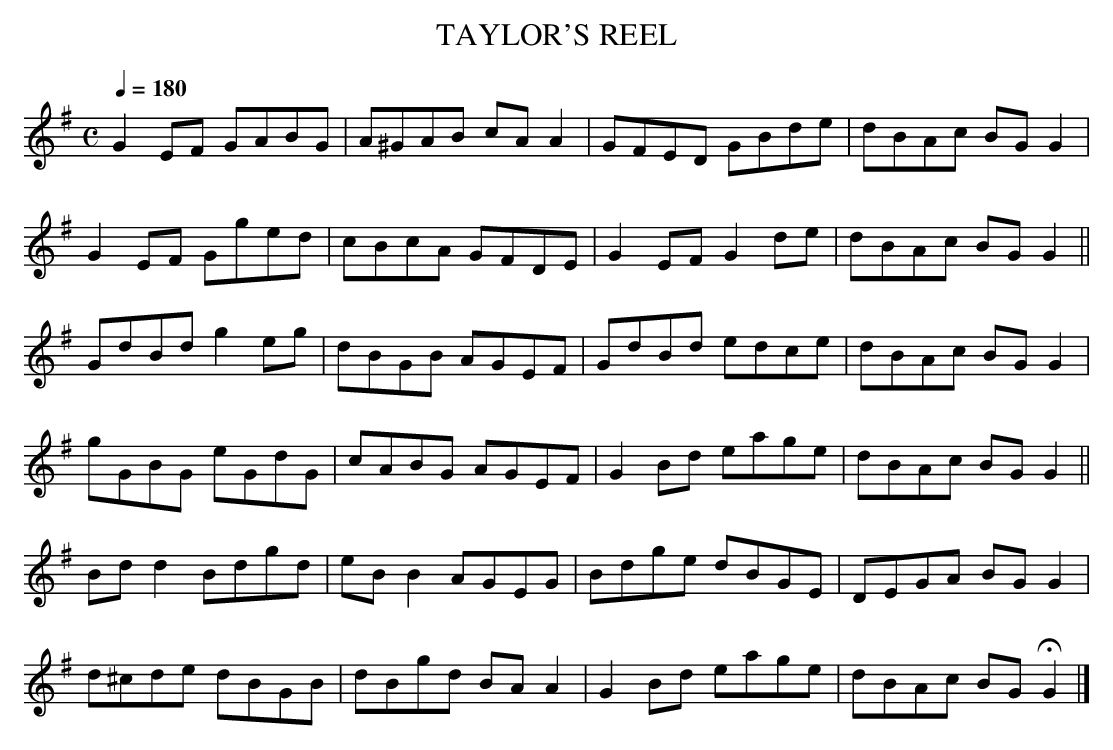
X:1
T:TAYLOR'S REEL
Q:1/4=180
M:C
K:G
G2EF GABG|A^GAB cAA2|GFED GBde|dBAc BG G2|
G2 EF Gged|cBcA GFDE|G2EF G2 de|dBAc BG G2||
GdBd g2 eg|dBGB AGEF|GdBd edce|dBAc BG G2|
gGBG eGdG|cABG AGEF|G2 Bd eage|dBAc BG G2||
Bd d2 Bdgd|eB B2 AGEG|Bdge dBGE|DEGA BG G2|
d^cde dBGB|dBgd BA A2|G2 Bd eage|dBAc BGHG2|]
